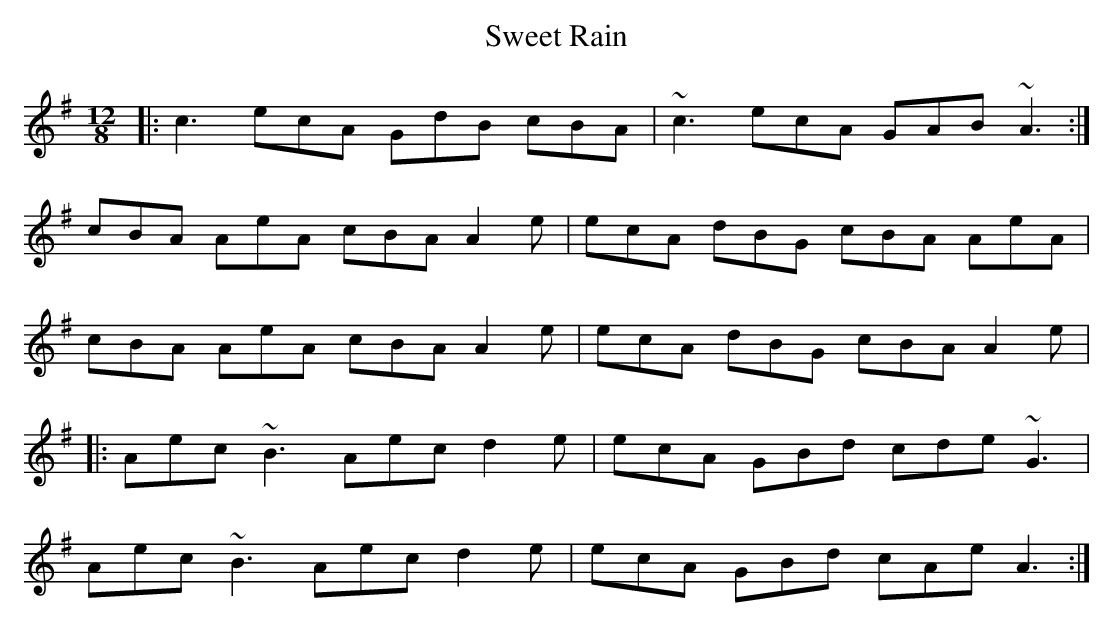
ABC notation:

X:1
T: Sweet Rain
M: 12/8
L: 1/8
K: Ador
|:c3 ecA GdB cBA|~c3 ecA GAB ~A3:|
cBA AeA cBA A2e|ecA dBG cBA AeA|
cBA AeA cBA A2e|ecA dBG cBA A2e|
|:Aec ~B3 Aec d2e|ecA GBd cde ~G3|
Aec ~B3 Aec d2e|ecA GBd cAe A3:|
